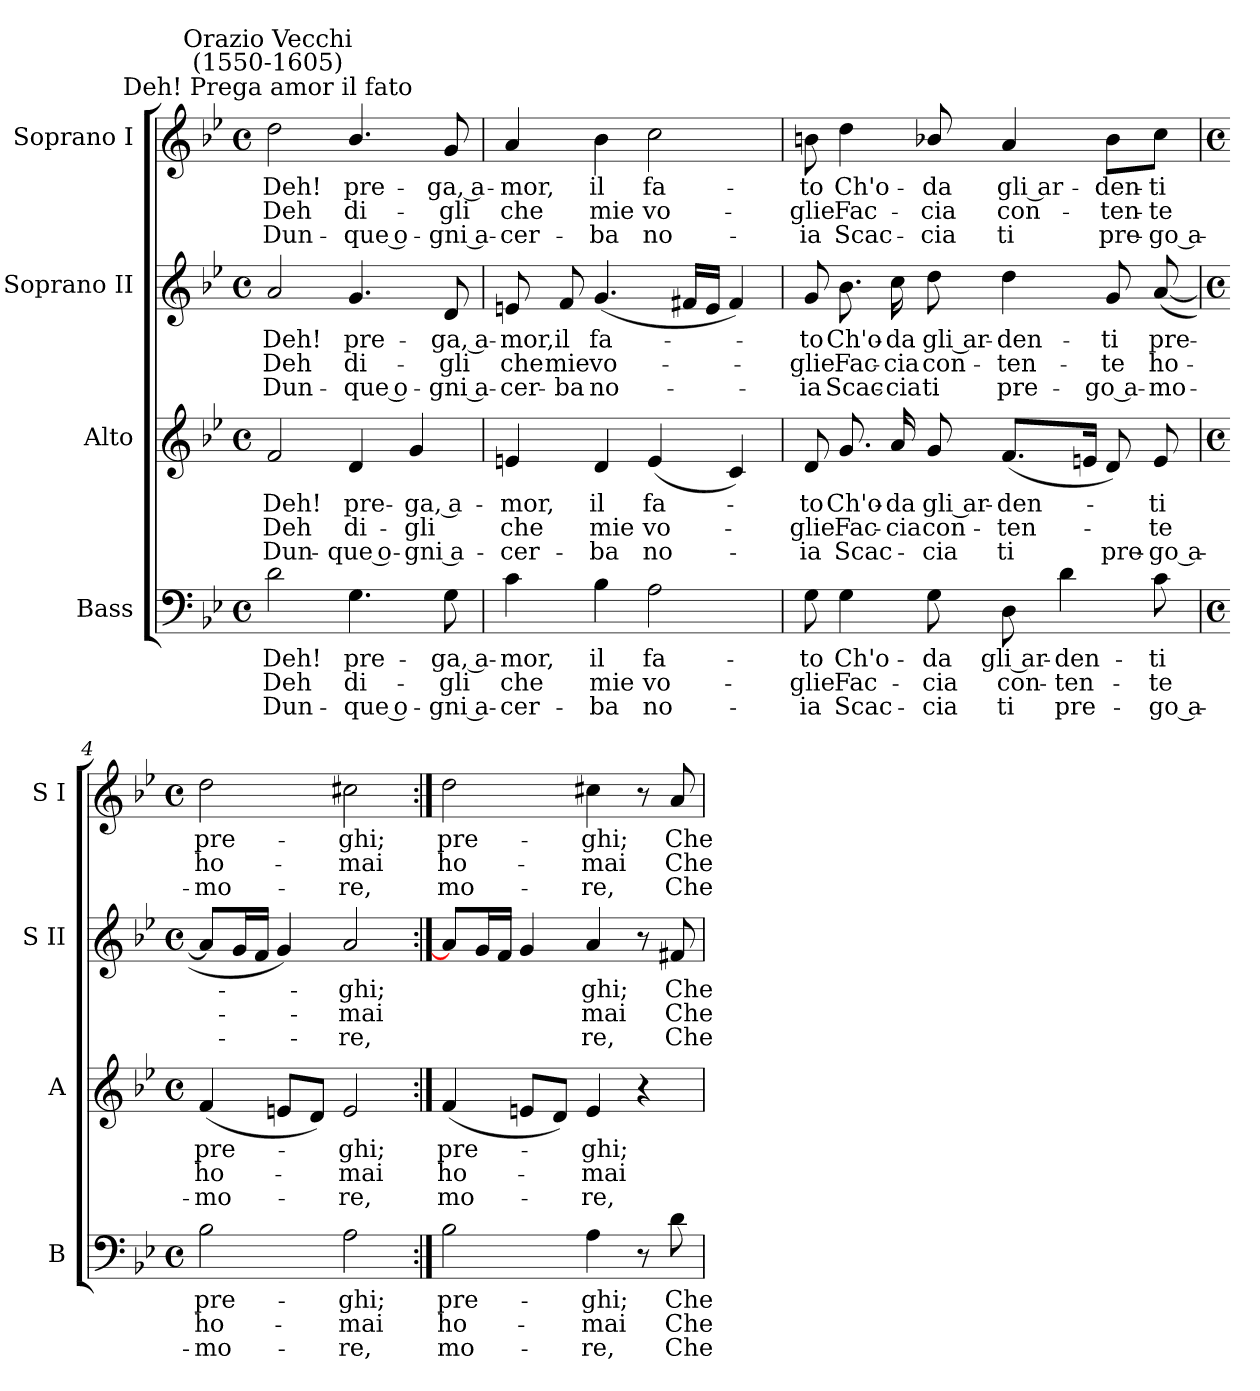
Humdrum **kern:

**kern	**text	**text	**text	**kern	**text	**text	**text	**kern	**text	**text	**text	**kern	**text	**text	**text
*part4	*part4	*part4	*part4	*part3	*part3	*part3	*part3	*part2	*part2	*part2	*part2	*part1	*part1	*part1	*part1
*staff4	*staff4	*staff4	*staff4	*staff3	*staff3	*staff3	*staff3	*staff2	*staff2	*staff2	*staff2	*staff1	*staff1	*staff1	*staff1
*I"Bass	*	*	*	*I"Alto	*	*	*	*I"Soprano II	*	*	*	*I"Soprano I	*	*	*
*I'B	*	*	*	*I'A	*	*	*	*I'S II	*	*	*	*I'S I	*	*	*
*clefF4	*	*	*	*clefG2	*	*	*	*clefG2	*	*	*	*clefG2	*	*	*
*k[b-e-]	*	*	*	*k[b-e-]	*	*	*	*k[b-e-]	*	*	*	*k[b-e-]	*	*	*
*B-:	*	*	*	*B-:	*	*	*	*B-:	*	*	*	*B-:	*	*	*
*M4/4	*	*	*	*M4/4	*	*	*	*M4/4	*	*	*	*M4/4	*	*	*
*met(c)	*	*	*	*met(c)	*	*	*	*met(c)	*	*	*	*met(c)	*	*	*
=1	=1	=1	=1	=1	=1	=1	=1	=1	=1	=1	=1	=1	=1	=1	=1
!	!	!	!	!	!	!	!	!	!	!	!	!LO:TX:a:cj:t=Deh! Prega amor il fato	!	!	!
!	!	!	!	!	!	!	!	!	!	!	!	!LO:TX:a:cj:t=Orazio Vecchi\n(1550-1605)	!	!	!
!	!LO:LY:b	!LO:LY:b	!LO:LY:b	!	!LO:LY:b	!LO:LY:b	!LO:LY:b	!	!LO:LY:b	!LO:LY:b	!LO:LY:b	!	!LO:LY:b	!LO:LY:b	!LO:LY:b
2d	Deh!	Deh	Dun-	2f	Deh!	Deh	Dun-	2a	Deh!	Deh	Dun-	2dd	Deh!	Deh	Dun-
!	!LO:LY:b	!LO:LY:b	!LO:LY:b	!	!LO:LY:b	!LO:LY:b	!LO:LY:b	!	!LO:LY:b	!LO:LY:b	!LO:LY:b	!	!LO:LY:b	!LO:LY:b	!LO:LY:b
4.G	-pre-	-di-	-que o-	4d	-pre-	-di-	-que o-	4.g	-pre-	-di-	-que o-	4.b-/	-pre-	-di-	-que o-
!	!	!	!	!	!LO:LY:b	!LO:LY:b	!LO:LY:b	!	!	!	!	!	!	!	!
.	.	.	.	4g	-ga, a-	-gli	gni a-	.	.	.	.	.	.	.	.
!	!LO:LY:b	!LO:LY:b	!LO:LY:b	!	!	!	!	!	!LO:LY:b	!LO:LY:b	!LO:LY:b	!	!LO:LY:b	!LO:LY:b	!LO:LY:b
8G	-ga, a-	-gli	gni a-	.	.	.	.	8d	-ga, a-	-gli	gni a-	8g	-ga, a-	-gli	gni a-
=2	=2	=2	=2	=2	=2	=2	=2	=2	=2	=2	=2	=2	=2	=2	=2
!	!LO:LY:b	!LO:LY:b	!LO:LY:b	!	!LO:LY:b	!LO:LY:b	!LO:LY:b	!	!LO:LY:b	!LO:LY:b	!LO:LY:b	!	!LO:LY:b	!LO:LY:b	!LO:LY:b
4c	-mor,	che	cer-	4en	-mor,	che	cer-	8en	-mor,	che	cer-	4a	-mor,	che	cer-
!	!	!	!	!	!	!	!	!	!LO:LY:b	!LO:LY:b	!LO:LY:b	!	!	!	!
.	.	.	.	.	.	.	.	8f	-il	mie	ba	.	.	.	.
!	!LO:LY:b	!LO:LY:b	!LO:LY:b	!	!LO:LY:b	!LO:LY:b	!LO:LY:b	!	!LO:LY:b	!LO:LY:b	!LO:LY:b	!	!LO:LY:b	!LO:LY:b	!LO:LY:b
4B-	-il	mie	ba	4d	-il	mie	ba	(<4.g	fa-	vo-	no-	4b-	-il	mie	ba
!	!LO:LY:b	!LO:LY:b	!LO:LY:b	!	!LO:LY:b	!LO:LY:b	!LO:LY:b	!	!	!	!	!	!LO:LY:b	!LO:LY:b	!LO:LY:b
2A	fa-	-vo-	-no-	(<4e	fa-	vo-	no-	.	.	.	.	2cc	fa-	-vo-	-no-
.	.	.	.	.	.	.	.	16f#XLL	.	.	.	.	.	.	.
.	.	.	.	.	.	.	.	16eJJ	.	.	.	.	.	.	.
.	.	.	.	4c)	.	.	.	4f#)	.	.	.	.	.	.	.
=3	=3	=3	=3	=3	=3	=3	=3	=3	=3	=3	=3	=3	=3	=3	=3
!	!LO:LY:b	!LO:LY:b	!LO:LY:b	!	!LO:LY:b	!LO:LY:b	!LO:LY:b	!	!LO:LY:b	!LO:LY:b	!LO:LY:b	!	!LO:LY:b	!LO:LY:b	!LO:LY:b
8G	-to	glie	ia	8d	to	glie	ia	8g/	to	glie	ia	8bn	-to	glie	ia
!	!LO:LY:b	!LO:LY:b	!LO:LY:b	!	!LO:LY:b	!LO:LY:b	!LO:LY:b	!	!LO:LY:b	!LO:LY:b	!LO:LY:b	!	!LO:LY:b	!LO:LY:b	!LO:LY:b
4G	Ch'o-	-Fac-	-Scac-	8.g	Ch'o-	-Fac-	-Scac-	8.b-\	Ch'o-	-Fac-	-Scac-	4dd	Ch'o-	-Fac-	-Scac-
!	!	!	!	!	!LO:LY:b	!LO:LY:b	!	!	!LO:LY:b	!LO:LY:b	!LO:LY:b	!	!	!	!
.	.	.	.	16a	da	cia	.	16cc\	-da	cia	cia	.	.	.	.
!	!LO:LY:b	!LO:LY:b	!LO:LY:b	!	!LO:LY:b	!LO:LY:b	!LO:LY:b	!	!LO:LY:b	!LO:LY:b	!LO:LY:b	!	!LO:LY:b	!LO:LY:b	!LO:LY:b
8G	-da	cia	cia	8g	gli ar-	-con-	-cia	8dd\	gli ar-	-con-	-ti	8b-X/	-da	cia	cia
!	!LO:LY:b	!LO:LY:b	!LO:LY:b	!	!LO:LY:b	!LO:LY:b	!LO:LY:b	!	!LO:LY:b	!LO:LY:b	!LO:LY:b	!	!LO:LY:b	!LO:LY:b	!LO:LY:b
8D	gli ar-	-con-	-ti	(<8.fL	den-	ten-	ti	4dd	den-	-ten-	-pre-	4a	gli ar-	-con-	-ti
!	!LO:LY:b	!LO:LY:b	!LO:LY:b	!	!	!	!	!	!	!	!	!	!	!	!
4d	den-	-ten-	-pre-	.	.	.	.	.	.	.	.	.	.	.	.
.	.	.	.	16enJ	.	.	.	.	.	.	.	.	.	.	.
!	!	!	!	!	!	!	!LO:LY:b	!	!LO:LY:b	!LO:LY:b	!LO:LY:b	!	!LO:LY:b	!LO:LY:b	!LO:LY:b
.	.	.	.	8d)	.	.	pre-	8g	-ti	te	go a-	8b-\L	den-	-ten-	-pre-
!	!LO:LY:b	!LO:LY:b	!LO:LY:b	!	!LO:LY:b	!LO:LY:b	!LO:LY:b	!	!LO:LY:b	!LO:LY:b	!LO:LY:b	!	!LO:LY:b	!LO:LY:b	!LO:LY:b
8c	-ti	te	go a-	8e	-ti	te	go a-	(<[8aL	-pre-	ho-	mo-	8cc\J	-ti	te	go a-
!!LO:LB:g=z
=4	=4	=4	=4	=4	=4	=4	=4	=4	=4	=4	=4	=4	=4	=4	=4
*M4/4	*	*	*	*M4/4	*	*	*	*M4/4	*	*	*	*M4/4	*	*	*
*met(c)	*	*	*	*met(c)	*	*	*	*met(c)	*	*	*	*met(c)	*	*	*
!	!LO:LY:b	!LO:LY:b	!LO:LY:b	!	!LO:LY:b	!LO:LY:b	!LO:LY:b	!	!	!	!	!	!LO:LY:b	!LO:LY:b	!LO:LY:b
2B-	-pre-	-ho-	-mo-	(<4f	-pre-	ho-	mo-	8aL]	.	.	.	2dd	-pre-	-ho-	-mo-
.	.	.	.	.	.	.	.	16gL	.	.	.	.	.	.	.
.	.	.	.	.	.	.	.	16fJJ	.	.	.	.	.	.	.
.	.	.	.	8enL	.	.	.	4g)	.	.	.	.	.	.	.
.	.	.	.	8dJ)	.	.	.	.	.	.	.	.	.	.	.
!	!LO:LY:b	!LO:LY:b	!LO:LY:b	!	!LO:LY:b	!LO:LY:b	!LO:LY:b	!	!LO:LY:b	!LO:LY:b	!LO:LY:b	!	!LO:LY:b	!LO:LY:b	!LO:LY:b
2A	-ghi;	mai	re,	2e	ghi;	mai	re,	2a	ghi;	mai	re,	2cc#X	-ghi;	mai	re,
=5:|!	=5:|!	=5:|!	=5:|!	=5:|!	=5:|!	=5:|!	=5:|!	=5:|!	=5:|!	=5:|!	=5:|!	=5:|!	=5:|!	=5:|!	=5:|!
!	!LO:LY:b	!LO:LY:b	!LO:LY:b	!	!LO:LY:b	!LO:LY:b	!LO:LY:b	!	!	!	!	!	!LO:LY:b	!LO:LY:b	!LO:LY:b
2B-	pre-	-ho-	-mo-	(<4f	pre-	ho-	mo-	8aL]	.	.	.	2dd	pre-	-ho-	-mo-
.	.	.	.	.	.	.	.	16gL	.	.	.	.	.	.	.
.	.	.	.	.	.	.	.	16fJJ	.	.	.	.	.	.	.
.	.	.	.	8enL	.	.	.	4g	.	.	.	.	.	.	.
.	.	.	.	8dJ)	.	.	.	.	.	.	.	.	.	.	.
!	!LO:LY:b	!LO:LY:b	!LO:LY:b	!	!LO:LY:b	!LO:LY:b	!LO:LY:b	!	!LO:LY:b	!LO:LY:b	!LO:LY:b	!	!LO:LY:b	!LO:LY:b	!LO:LY:b
4A	-ghi;	mai	re,	4e	ghi;	mai	re,	4a	ghi;	mai	re,	4cc#X	-ghi;	mai	re,
8r	.	.	.	4r	.	.	.	8r	.	.	.	8r	.	.	.
!	!LO:LY:b	!LO:LY:b	!LO:LY:b	!	!	!	!	!	!LO:LY:b	!LO:LY:b	!LO:LY:b	!	!LO:LY:b	!LO:LY:b	!LO:LY:b
8d	Che	Che	Che	.	.	.	.	8f#X	Che	Che	Che	8a	Che	Che	Che
=	=	=	=	=	=	=	=	=	=	=	=	=	=	=	=
*-	*-	*-	*-	*-	*-	*-	*-	*-	*-	*-	*-	*-	*-	*-	*-
